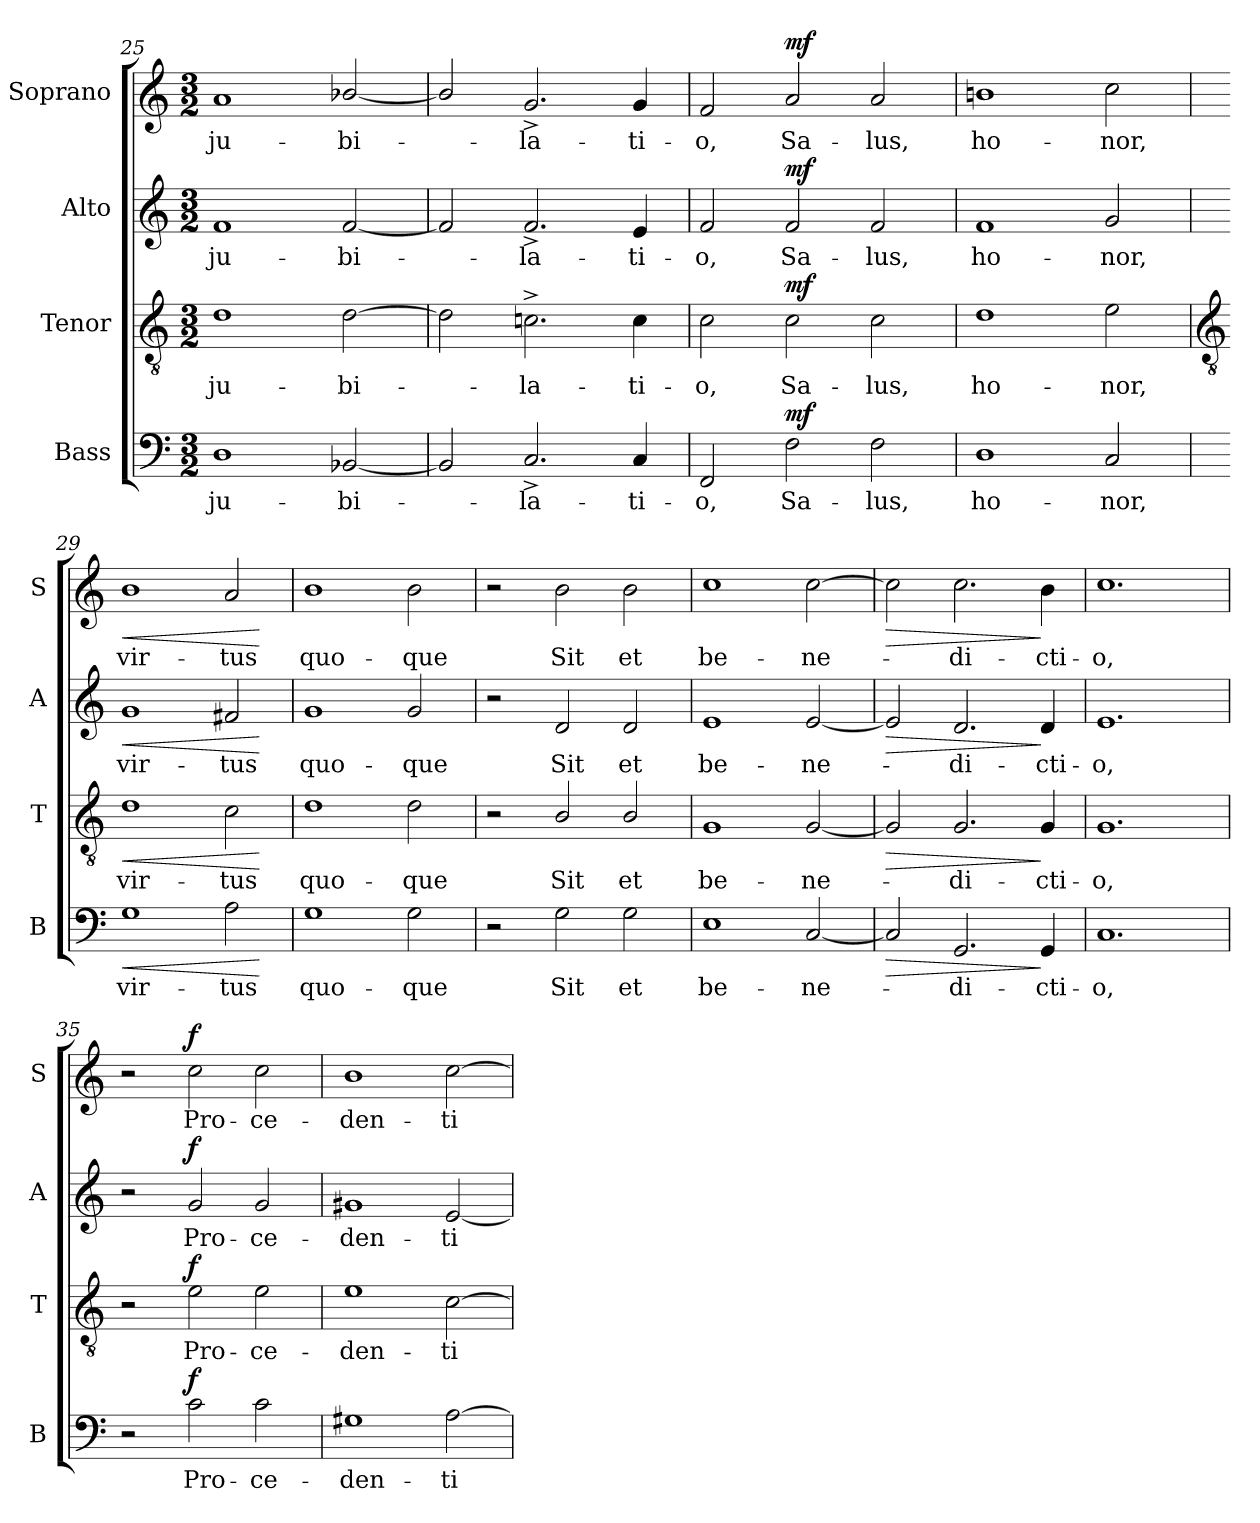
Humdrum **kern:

**kern	**text	**dynam	**kern	**text	**dynam	**kern	**text	**dynam	**kern	**text	**dynam
*part4	*part4	*part4	*part3	*part3	*part3	*part2	*part2	*part2	*part1	*part1	*part1
*staff4	*staff4	*staff4	*staff3	*staff3	*staff3	*staff2	*staff2	*staff2	*staff1	*staff1	*staff1
*I"Bass	*	*	*I"Tenor	*	*	*I"Alto	*	*	*I"Soprano	*	*
*I'B	*	*	*I'T	*	*	*I'A	*	*	*I'S	*	*
*clefF4	*	*	*clefGv2	*	*	*clefG2	*	*	*clefG2	*	*
*k[]	*	*	*k[]	*	*	*k[]	*	*	*k[]	*	*
*C:	*	*	*C:	*	*	*C:	*	*	*C:	*	*
*M3/2	*	*	*M3/2	*	*	*M3/2	*	*	*M3/2	*	*
=25	=25	=25	=25	=25	=25	=25	=25	=25	=25	=25	=25
!	!LO:LY:b	!	!	!LO:LY:b	!	!	!LO:LY:b	!	!	!LO:LY:b	!
1D	ju-	.	1d	ju-	.	1f	ju-	.	1a	ju-	.
!	!LO:LY:b	!	!	!LO:LY:b	!	!	!LO:LY:b	!	!	!LO:LY:b	!
[2BB-X	-bi-	.	[2d	-bi-	.	[2f	-bi-	.	[2b-X/	-bi-	.
=26	=26	=26	=26	=26	=26	=26	=26	=26	=26	=26	=26
2BB-]	.	.	2d]	.	.	2f]	.	.	2b-/]	.	.
!	!LO:LY:b	!	!	!LO:LY:b	!	!	!LO:LY:b	!	!	!LO:LY:b	!
2.C^	la-	.	2.cn^	la-	.	2.f^	la-	.	2.g^	la-	.
!	!LO:LY:b	!	!	!LO:LY:b	!	!	!LO:LY:b	!	!	!LO:LY:b	!
4C	-ti-	.	4c	-ti-	.	4e	-ti-	.	4g	-ti-	.
=27	=27	=27	=27	=27	=27	=27	=27	=27	=27	=27	=27
!	!LO:LY:b	!	!	!LO:LY:b	!	!	!LO:LY:b	!	!	!LO:LY:b	!
2FF	-o,	.	2c	-o,	.	2f	-o,	.	2f	-o,	.
!	!LO:LY:b	!LO:DY:b	!	!LO:LY:b	!LO:DY:b	!	!LO:LY:b	!LO:DY:b	!	!LO:LY:b	!LO:DY:b
2F	Sa-	mf	2c	Sa-	mf	2f	Sa-	mf	2a	Sa-	mf
!	!LO:LY:b	!	!	!LO:LY:b	!	!	!LO:LY:b	!	!	!LO:LY:b	!
2F	-lus,	.	2c	-lus,	.	2f	-lus,	.	2a	-lus,	.
=28	=28	=28	=28	=28	=28	=28	=28	=28	=28	=28	=28
!	!LO:LY:b	!	!	!LO:LY:b	!	!	!LO:LY:b	!	!	!LO:LY:b	!
1D	ho-	.	1d	ho-	.	1f	ho-	.	1bn	ho-	.
!	!LO:LY:b	!	!	!LO:LY:b	!	!	!LO:LY:b	!	!	!LO:LY:b	!
2C	-nor,	.	2e	-nor,	.	2g	-nor,	.	2cc	-nor,	.
!!LO:LB:g=z
=29	=29	=29	=29	=29	=29	=29	=29	=29	=29	=29	=29
*	*	*	*clefGv2	*	*	*	*	*	*	*	*
!	!LO:LY:b	!LO:HP:b	!	!LO:LY:b	!LO:HP:b	!	!LO:LY:b	!LO:HP:b	!	!LO:LY:b	!LO:HP:b
1G	vir-	<	1d	vir-	<	1g	vir-	<	1b	vir-	<
!	!LO:LY:b	!	!	!LO:LY:b	!	!	!LO:LY:b	!	!	!LO:LY:b	!
2A	-tus	.	2c	-tus	.	2f#X	-tus	.	2a	-tus	.
.	.	[	.	.	[	.	.	[	.	.	[
=30	=30	=30	=30	=30	=30	=30	=30	=30	=30	=30	=30
!	!LO:LY:b	!	!	!LO:LY:b	!	!	!LO:LY:b	!	!	!LO:LY:b	!
1G	quo-	.	1d	quo-	.	1g	quo-	.	1b	quo-	.
!	!LO:LY:b	!	!	!LO:LY:b	!	!	!LO:LY:b	!	!	!LO:LY:b	!
2G	-que	.	2d	-que	.	2g	-que	.	2b	-que	.
=31	=31	=31	=31	=31	=31	=31	=31	=31	=31	=31	=31
2r	.	.	2r	.	.	2r	.	.	2r	.	.
!	!LO:LY:b	!	!	!LO:LY:b	!	!	!LO:LY:b	!	!	!LO:LY:b	!
2G	Sit	.	2B/	Sit	.	2d	Sit	.	2b	Sit	.
!	!LO:LY:b	!	!	!LO:LY:b	!	!	!LO:LY:b	!	!	!LO:LY:b	!
2G	et	.	2B/	et	.	2d	et	.	2b	et	.
=32	=32	=32	=32	=32	=32	=32	=32	=32	=32	=32	=32
!	!LO:LY:b	!	!	!LO:LY:b	!	!	!LO:LY:b	!	!	!LO:LY:b	!
1E	be-	.	1G	be-	.	1e	be-	.	1cc	be-	.
!	!LO:LY:b	!	!	!LO:LY:b	!	!	!LO:LY:b	!	!	!LO:LY:b	!
[2C	-ne-	.	[2G	-ne-	.	[2e	-ne-	.	[2cc	-ne-	.
=33	=33	=33	=33	=33	=33	=33	=33	=33	=33	=33	=33
!	!	!LO:HP:b	!	!	!LO:HP:b	!	!	!LO:HP:b	!	!	!LO:HP:b
2C]	.	>	2G]	.	>	2e]	.	>	2cc]	.	>
!	!LO:LY:b	!	!	!LO:LY:b	!	!	!LO:LY:b	!	!	!LO:LY:b	!
2.GG	di-	.	2.G	di-	.	2.d	di-	.	2.cc	di-	.
!	!LO:LY:b	!	!	!LO:LY:b	!	!	!LO:LY:b	!	!	!LO:LY:b	!
4GG	-cti-	]	4G	-cti-	]	4d	-cti-	]	4b	-cti-	]
=34	=34	=34	=34	=34	=34	=34	=34	=34	=34	=34	=34
!	!LO:LY:b	!	!	!LO:LY:b	!	!	!LO:LY:b	!	!	!LO:LY:b	!
1.C	-o,	.	1.G	-o,	.	1.e	-o,	.	1.cc	-o,	.
=35	=35	=35	=35	=35	=35	=35	=35	=35	=35	=35	=35
2r	.	.	2r	.	.	2r	.	.	2r	.	.
!	!LO:LY:b	!LO:DY:b	!	!LO:LY:b	!LO:DY:b	!	!LO:LY:b	!LO:DY:b	!	!LO:LY:b	!LO:DY:b
2c	Pro-	f	2e	Pro-	f	2g	Pro-	f	2cc	Pro-	f
!	!LO:LY:b	!	!	!LO:LY:b	!	!	!LO:LY:b	!	!	!LO:LY:b	!
2c	-ce-	.	2e	-ce-	.	2g	-ce-	.	2cc	-ce-	.
=36	=36	=36	=36	=36	=36	=36	=36	=36	=36	=36	=36
!	!LO:LY:b	!	!	!LO:LY:b	!	!	!LO:LY:b	!	!	!LO:LY:b	!
1G#X	-den-	.	1e	-den-	.	1g#X	-den-	.	1b	-den-	.
!	!LO:LY:b	!	!	!LO:LY:b	!	!	!LO:LY:b	!	!	!LO:LY:b	!
[2A	-ti	.	[2c	-ti	.	[2e	-ti	.	[2cc	-ti	.
=	=	=	=	=	=	=	=	=	=	=	=
*-	*-	*-	*-	*-	*-	*-	*-	*-	*-	*-	*-
